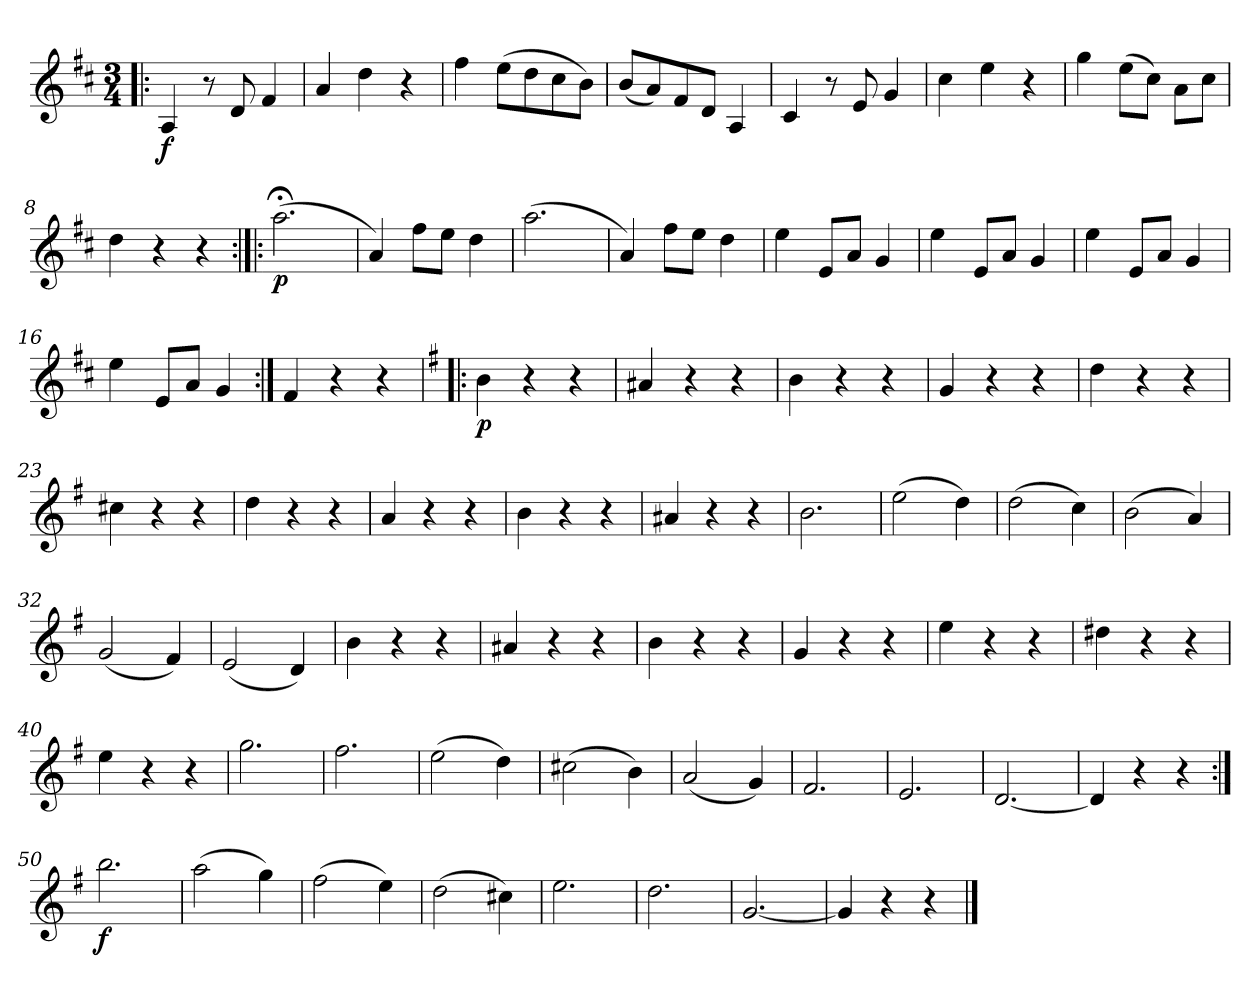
**kern	**dynam
*part1	*part1
*staff1	*staff1
*clefG2	*
*k[f#c#]	*
*D:	*
*M3/4	*
=1!|:	=1!|:
!	!LO:DY:b
4A/	f
8r	.
8d/	.
4f#/	.
=2	=2
4a/	.
4dd\	.
4r	.
=3	=3
4ff#\	.
(>8ee\L	.
8dd\	.
8cc#\	.
8b\J)	.
=4	=4
(<8b/L	.
8a/)	.
8f#/	.
8d/J	.
4A/	.
=5	=5
4c#/	.
8r	.
8e/	.
4g/	.
=6	=6
4cc#\	.
4ee\	.
4r	.
=7	=7
4gg\	.
(>8ee\L	.
8cc#\J)	.
8a\L	.
8cc#\J	.
=8	=8
4dd\	.
4r	.
4r	.
=9:|!|:	=9:|!|:
!	!LO:DY:b
(>2.aa;<\	p
=10	=10
4a/)	.
8ff#\L	.
8ee\J	.
4dd\	.
!!LO:LB:g=z
=11	=11
(>2.aa\	.
=12	=12
4a/)	.
8ff#\L	.
8ee\J	.
4dd\	.
=13	=13
4ee\	.
8e/L	.
8a/J	.
4g/	.
=14	=14
4ee\	.
8e/L	.
8a/J	.
4g/	.
=15	=15
4ee\	.
8e/L	.
8a/J	.
4g/	.
=16	=16
4ee\	.
8e/L	.
8a/J	.
4g/	.
=17:|!	=17:|!
4f#/	.
4r	.
4r	.
=18!|:	=18!|:
*k[f#]	*
*G:	*
!	!LO:DY:b
4b\	p
4r	.
4r	.
=19	=19
4a#X/	.
4r	.
4r	.
=20	=20
4b\	.
4r	.
4r	.
=21	=21
4g/	.
4r	.
4r	.
!!LO:LB:g=z
=22	=22
4dd\	.
4r	.
4r	.
=23	=23
4cc#X\	.
4r	.
4r	.
=24	=24
4dd\	.
4r	.
4r	.
=25	=25
4a/	.
4r	.
4r	.
=26	=26
4b\	.
4r	.
4r	.
=27	=27
4a#X/	.
4r	.
4r	.
=28	=28
2.b\	.
=29	=29
(>2ee\	.
4dd\)	.
=30	=30
(>2dd\	.
4cc\)	.
=31	=31
(>2b\	.
4a/)	.
=32	=32
(<2g/	.
4f#/)	.
=33	=33
(<2e/	.
4d/)	.
=34	=34
4b\	.
4r	.
4r	.
=35	=35
4a#X/	.
4r	.
4r	.
!!LO:LB:g=z
=36	=36
4b\	.
4r	.
4r	.
=37	=37
4g/	.
4r	.
4r	.
=38	=38
4ee\	.
4r	.
4r	.
=39	=39
4dd#X\	.
4r	.
4r	.
=40	=40
4ee\	.
4r	.
4r	.
=41	=41
2.gg\	.
=42	=42
2.ff#\	.
=43	=43
(>2ee\	.
4dd\)	.
=44	=44
(>2cc#X\	.
4b\)	.
=45	=45
(<2a/	.
4g/)	.
=46	=46
2.f#/	.
=47	=47
2.e/	.
=48	=48
[2.d/	.
=49	=49
4d/]	.
4r	.
4r	.
=50:|!	=50:|!
!	!LO:DY:b
2.bb\	f
!!LO:LB:g=z
=51	=51
(>2aa\	.
4gg\)	.
=52	=52
(>2ff#\	.
4ee\)	.
=53	=53
(>2dd\	.
4cc#X\)	.
=54	=54
2.ee\	.
=55	=55
2.dd\	.
=56	=56
[2.g/	.
=57	=57
4g/]	.
4r	.
4r	.
==	==
*-	*-
